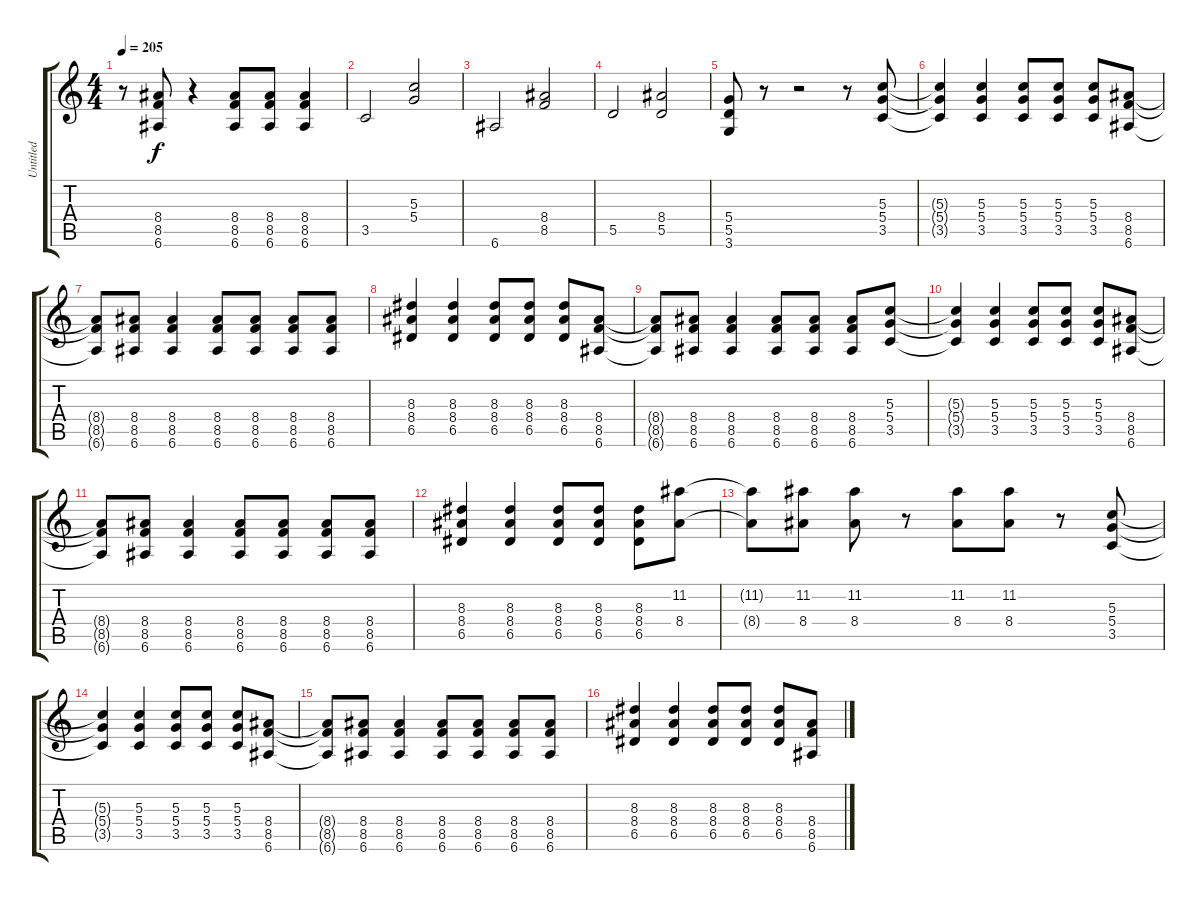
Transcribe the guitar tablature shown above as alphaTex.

\track ("Untitled" "Untitled") {instrument distortionguitar}
\staff {score tabs}
\tuning (E4 B3 G3 D3 A2 E2) {hide}
\ts (4 4)
\tempo 205
\clef g2
\ks c
r.8{dy f} (8.4 8.5 6.6).8 r.4 (8.4 8.5 6.6).8 (8.4 8.5 6.6).8 (8.4 8.5 6.6).4 |
3.5.2 (5.3 5.4).2 |
6.6.2 (8.4 8.5).2 |
5.5.2 (8.4 5.5).2 |
(5.4 5.5 3.6).8 r.8 r.2 r.8 (5.3 5.4 3.5).8 |
(5.3{t} 5.4{t} 3.5{t}).4 (5.3 5.4 3.5).4 (5.3 5.4 3.5).8 (5.3 5.4 3.5).8 (5.3 5.4 3.5).8 (8.4 8.5 6.6).8 |
(8.4{t} 8.5{t} 6.6{t}).8 (8.4 8.5 6.6).8 (8.4 8.5 6.6).4 (8.4 8.5 6.6).8 (8.4 8.5 6.6).8 (8.4 8.5 6.6).8 (8.4 8.5 6.6).8 |
(8.3 8.4 6.5).4 (8.3 8.4 6.5).4 (8.3 8.4 6.5).8 (8.3 8.4 6.5).8 (8.3 8.4 6.5).8 (8.4 8.5 6.6).8 |
(8.4{t} 8.5{t} 6.6{t}).8 (8.4 8.5 6.6).8 (8.4 8.5 6.6).4 (8.4 8.5 6.6).8 (8.4 8.5 6.6).8 (8.4 8.5 6.6).8 (5.3 5.4 3.5).8 |
(5.3{t} 5.4{t} 3.5{t}).4 (5.3 5.4 3.5).4 (5.3 5.4 3.5).8 (5.3 5.4 3.5).8 (5.3 5.4 3.5).8 (8.4 8.5 6.6).8 |
(8.4{t} 8.5{t} 6.6{t}).8 (8.4 8.5 6.6).8 (8.4 8.5 6.6).4 (8.4 8.5 6.6).8 (8.4 8.5 6.6).8 (8.4 8.5 6.6).8 (8.4 8.5 6.6).8 |
(8.3 8.4 6.5).4 (8.3 8.4 6.5).4 (8.3 8.4 6.5).8 (8.3 8.4 6.5).8 (8.3 8.4 6.5).8 (11.2 8.4).8 |
(11.2{t} 8.4{t}).8 (11.2 8.4).8 (11.2 8.4).8 r.8 (11.2 8.4).8 (11.2 8.4).8 r.8 (5.3 5.4 3.5).8 |
(5.3{t} 5.4{t} 3.5{t}).4 (5.3 5.4 3.5).4 (5.3 5.4 3.5).8 (5.3 5.4 3.5).8 (5.3 5.4 3.5).8 (8.4 8.5 6.6).8 |
(8.4{t} 8.5{t} 6.6{t}).8 (8.4 8.5 6.6).8 (8.4 8.5 6.6).4 (8.4 8.5 6.6).8 (8.4 8.5 6.6).8 (8.4 8.5 6.6).8 (8.4 8.5 6.6).8 |
(8.3 8.4 6.5).4 (8.3 8.4 6.5).4 (8.3 8.4 6.5).8 (8.3 8.4 6.5).8 (8.3 8.4 6.5).8 (8.4 8.5 6.6).8
